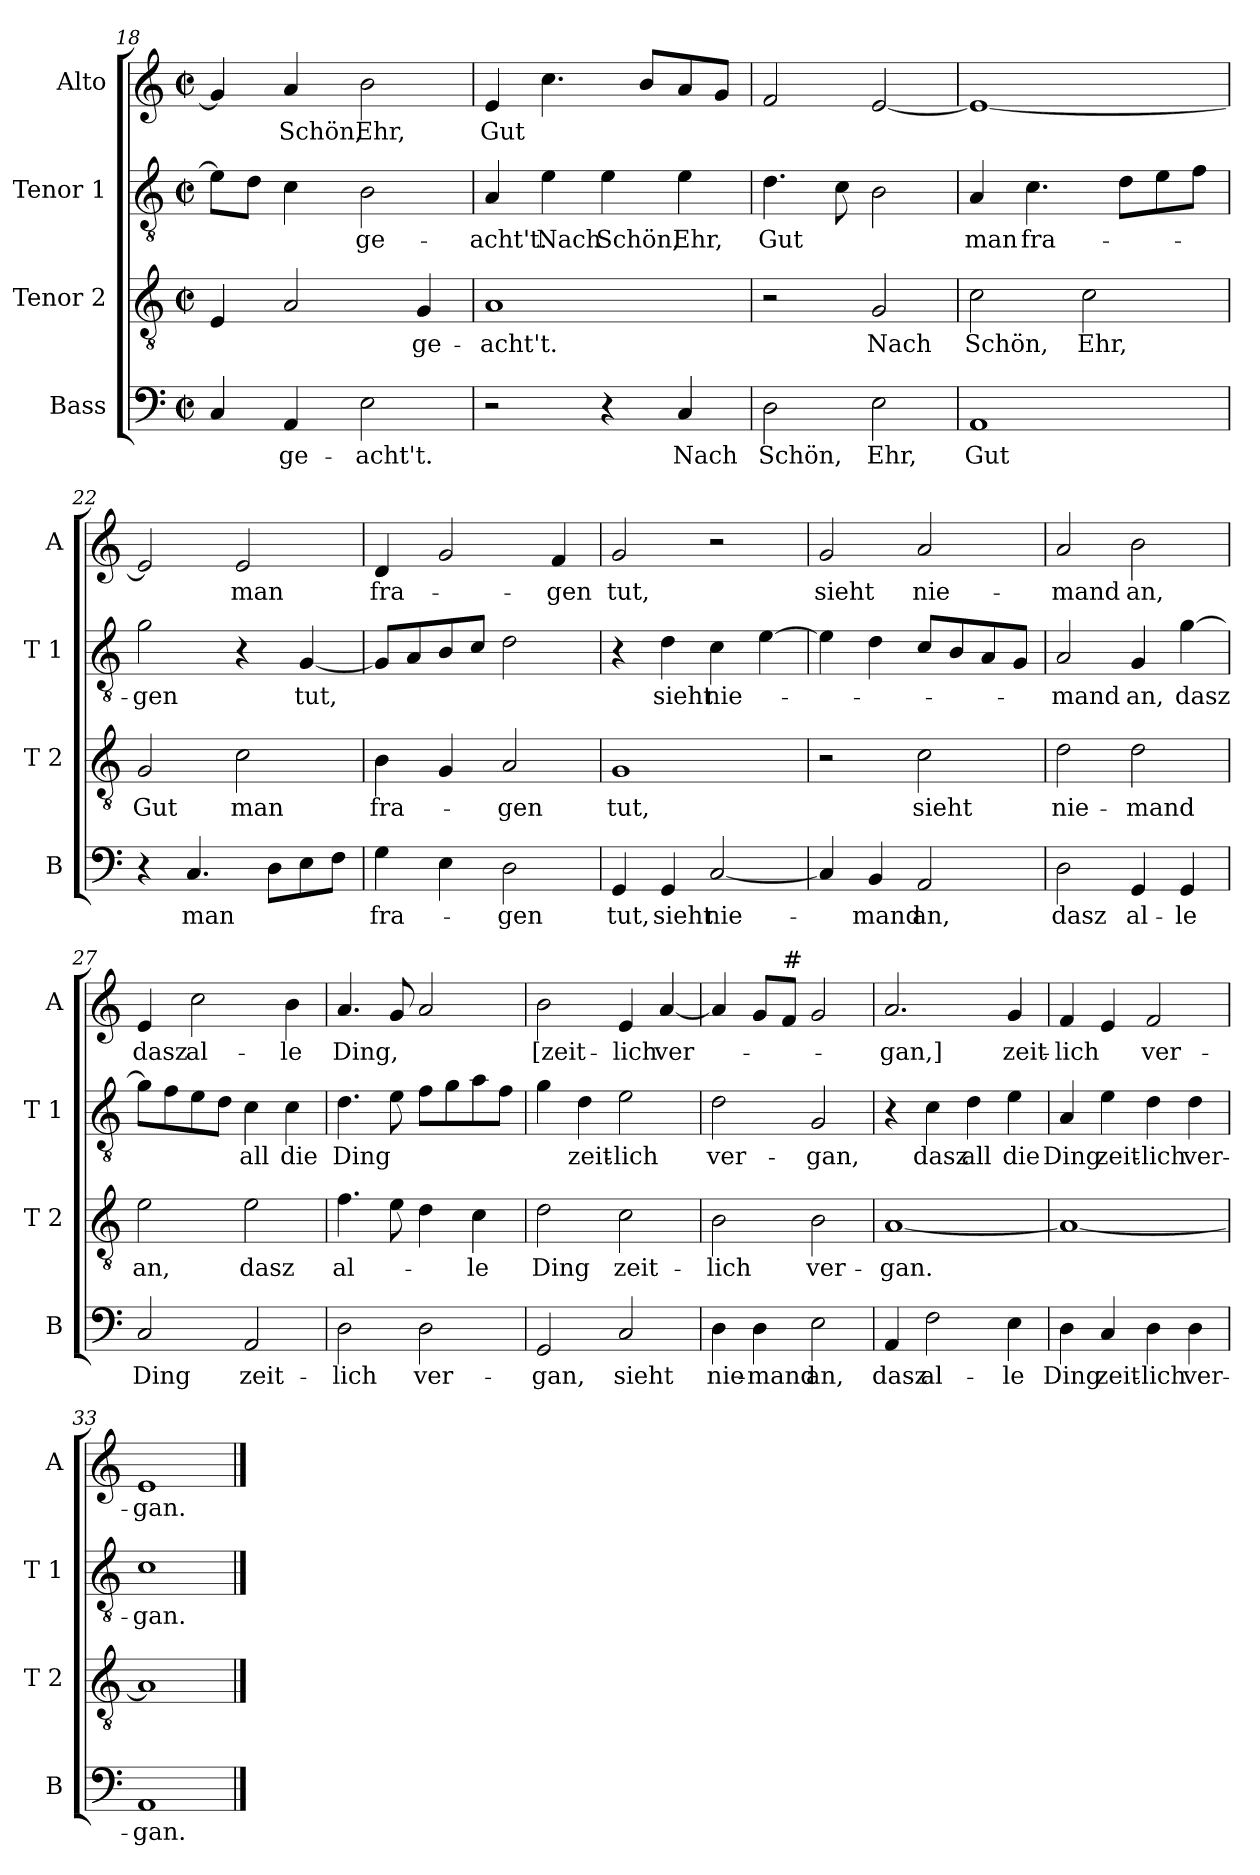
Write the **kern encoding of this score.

**kern	**text	**kern	**text	**kern	**text	**kern	**text
*part4	*part4	*part3	*part3	*part2	*part2	*part1	*part1
*staff4	*staff4	*staff3	*staff3	*staff2	*staff2	*staff1	*staff1
*I"Bass	*	*I"Tenor 2	*	*I"Tenor 1	*	*I"Alto	*
*I'B	*	*I'T 2	*	*I'T 1	*	*I'A	*
!!LO:PB:g=z
*clefF4	*	*clefGv2	*	*clefGv2	*	*clefG2	*
*k[]	*	*k[]	*	*k[]	*	*k[]	*
*C:	*	*C:	*	*C:	*	*C:	*
*M2/2	*	*M2/2	*	*M2/2	*	*M2/2	*
*met(c|)	*	*met(c|)	*	*met(c|)	*	*met(c|)	*
=18	=18	=18	=18	=18	=18	=18	=18
4C/	.	4E/	.	8e\L]	.	4g/]	.
.	.	.	.	8d\J	.	.	.
!	!LO:LY:b	!	!	!	!	!	!LO:LY:b
4AA/	-ge-	2A/	.	4c\	.	4a/	Schön,
!	!LO:LY:b	!	!	!	!LO:LY:b	!	!LO:LY:b
2E\	-acht't.	.	.	2B\	ge-	2b\	Ehr,
!	!	!	!LO:LY:b	!	!	!	!
.	.	4G/	ge-	.	.	.	.
=19	=19	=19	=19	=19	=19	=19	=19
!	!	!	!LO:LY:b	!	!LO:LY:b	!	!LO:LY:b
2r	.	1A	-acht't.	4A/	-acht't.	4e/	Gut
!	!	!	!	!	!LO:LY:b	!	!
.	.	.	.	4e\	Nach	4.cc\	.
!	!	!	!	!	!LO:LY:b	!	!
4r	.	.	.	4e\	Schön,	.	.
.	.	.	.	.	.	8b/L	.
!	!LO:LY:b	!	!	!	!LO:LY:b	!	!
4C/	Nach	.	.	4e\	Ehr,	8a/	.
.	.	.	.	.	.	8g/J	.
=20	=20	=20	=20	=20	=20	=20	=20
!	!LO:LY:b	!	!	!	!LO:LY:b	!	!
2D\	Schön,	2r	.	4.d\	Gut	2f/	.
.	.	.	.	8c\	.	.	.
!	!LO:LY:b	!	!LO:LY:b	!	!	!	!
2E\	Ehr,	2G/	Nach	2B\	.	[2e/	.
=21	=21	=21	=21	=21	=21	=21	=21
!	!LO:LY:b	!	!LO:LY:b	!	!LO:LY:b	!	!
1AA	Gut	2c\	Schön,	4A/	man	1e_	.
!	!	!	!	!	!LO:LY:b	!	!
.	.	.	.	4.c\	fra-	.	.
!	!	!	!LO:LY:b	!	!	!	!
.	.	2c\	Ehr,	.	.	.	.
.	.	.	.	8d\L	.	.	.
.	.	.	.	8e\	.	.	.
.	.	.	.	8f\J	.	.	.
=22	=22	=22	=22	=22	=22	=22	=22
!	!	!	!LO:LY:b	!	!LO:LY:b	!	!
4r	.	2G/	Gut	2g\	-gen	2e/]	.
!	!LO:LY:b	!	!	!	!	!	!
4.C/	man	.	.	.	.	.	.
!	!	!	!LO:LY:b	!	!	!	!LO:LY:b
.	.	2c\	man	4r	.	2e/	man
8D\L	.	.	.	.	.	.	.
!	!	!	!	!	!LO:LY:b	!	!
8E\	.	.	.	[4G/	tut,	.	.
8F\J	.	.	.	.	.	.	.
=23	=23	=23	=23	=23	=23	=23	=23
!	!LO:LY:b	!	!LO:LY:b	!	!	!	!LO:LY:b
4G\	fra-	4B\	fra-	8G/L]	.	4d/	fra-
.	.	.	.	8A/	.	.	.
4E\	.	4G/	.	8B/	.	2g/	.
.	.	.	.	8c/J	.	.	.
!	!LO:LY:b	!	!LO:LY:b	!	!	!	!
2D\	-gen	2A/	-gen	2d\	.	.	.
!	!	!	!	!	!	!	!LO:LY:b
.	.	.	.	.	.	4f/	-gen
!!LO:LB:g=z
=24	=24	=24	=24	=24	=24	=24	=24
!	!LO:LY:b	!	!LO:LY:b	!	!	!	!LO:LY:b
4GG/	tut,	1G	tut,	4r	.	2g/	tut,
!	!LO:LY:b	!	!	!	!LO:LY:b	!	!
4GG/	sieht	.	.	4d\	sieht	.	.
!	!LO:LY:b	!	!	!	!LO:LY:b	!	!
[2C/	nie-	.	.	4c\	nie-	2r	.
.	.	.	.	[4e\	.	.	.
=25	=25	=25	=25	=25	=25	=25	=25
!	!	!	!	!	!	!	!LO:LY:b
4C/]	.	2r	.	4e\]	.	2g/	sieht
!	!LO:LY:b	!	!	!	!	!	!
4BB/	-mand	.	.	4d\	.	.	.
!	!LO:LY:b	!	!LO:LY:b	!	!	!	!LO:LY:b
2AA/	an,	2c\	sieht	8c/L	.	2a/	nie-
.	.	.	.	8B/	.	.	.
.	.	.	.	8A/	.	.	.
.	.	.	.	8G/J	.	.	.
=26	=26	=26	=26	=26	=26	=26	=26
!	!LO:LY:b	!	!LO:LY:b	!	!LO:LY:b	!	!LO:LY:b
2D\	dasz	2d\	nie-	2A/	-mand	2a/	-mand
!	!LO:LY:b	!	!LO:LY:b	!	!LO:LY:b	!	!LO:LY:b
4GG/	al-	2d\	-mand	4G/	an,	2b\	an,
!	!LO:LY:b	!	!	!	!LO:LY:b	!	!
4GG/	-le	.	.	[4g\	dasz	.	.
=27	=27	=27	=27	=27	=27	=27	=27
!	!LO:LY:b	!	!LO:LY:b	!	!	!	!LO:LY:b
2C/	Ding	2e\	an,	8g\L]	.	4e/	dasz
.	.	.	.	8f\	.	.	.
!	!	!	!	!	!	!	!LO:LY:b
.	.	.	.	8e\	.	2cc\	al-
.	.	.	.	8d\J	.	.	.
!	!LO:LY:b	!	!LO:LY:b	!	!LO:LY:b	!	!
2AA/	zeit-	2e\	dasz	4c\	all	.	.
!	!	!	!	!	!LO:LY:b	!	!LO:LY:b
.	.	.	.	4c\	die	4b\	-le
=28	=28	=28	=28	=28	=28	=28	=28
!	!LO:LY:b	!	!LO:LY:b	!	!LO:LY:b	!	!LO:LY:b
2D\	-lich	4.f\	al-	4.d\	Ding	4.a/	Ding,
.	.	8e\	.	8e\	.	8g/	.
!	!LO:LY:b	!	!	!	!	!	!
2D\	ver-	4d\	.	8f\L	.	2a/	.
.	.	.	.	8g\	.	.	.
!	!	!	!LO:LY:b	!	!	!	!
.	.	4c\	-le	8a\	.	.	.
.	.	.	.	8f\J	.	.	.
!!LO:LB:g=z
=29	=29	=29	=29	=29	=29	=29	=29
!	!LO:LY:b	!	!LO:LY:b	!	!	!	!LO:LY:b
2GG/	-gan,	2d\	Ding	4g\	.	2b\	[zeit-
!	!	!	!	!	!LO:LY:b	!	!
.	.	.	.	4d\	zeit-	.	.
!	!LO:LY:b	!	!LO:LY:b	!	!LO:LY:b	!	!LO:LY:b
2C/	sieht	2c\	zeit-	2e\	-lich	4e/	-lich
!	!	!	!	!	!	!	!LO:LY:b
.	.	.	.	.	.	[4a/	ver-
=30	=30	=30	=30	=30	=30	=30	=30
!	!LO:LY:b	!	!LO:LY:b	!	!LO:LY:b	!	!
4D\	nie-	2B\	-lich	2d\	ver-	4a/]	.
!	!LO:LY:b	!	!	!	!	!	!
4D\	-mand	.	.	.	.	8g/L	.
!	!	!	!	!	!	!LO:TX:a:t=#	!
.	.	.	.	.	.	8f/J	.
!	!LO:LY:b	!	!LO:LY:b	!	!LO:LY:b	!	!
2E\	an,	2B\	ver-	2G/	-gan,	2g/	.
=31	=31	=31	=31	=31	=31	=31	=31
!	!LO:LY:b	!	!LO:LY:b	!	!	!	!LO:LY:b
4AA/	dasz	[1A	-gan.	4r	.	2.a/	-gan,]
!	!LO:LY:b	!	!	!	!LO:LY:b	!	!
2F\	al-	.	.	4c\	dasz	.	.
!	!	!	!	!	!LO:LY:b	!	!
.	.	.	.	4d\	all	.	.
!	!LO:LY:b	!	!	!	!LO:LY:b	!	!LO:LY:b
4E\	-le	.	.	4e\	die	4g/	zeit-
=32	=32	=32	=32	=32	=32	=32	=32
!	!LO:LY:b	!	!	!	!LO:LY:b	!	!LO:LY:b
4D\	Ding	1A_	.	4A/	Ding	4f/	-lich
!	!LO:LY:b	!	!	!	!LO:LY:b	!	!
4C/	zeit-	.	.	4e\	zeit-	4e/	.
!	!LO:LY:b	!	!	!	!LO:LY:b	!	!LO:LY:b
4D\	-lich	.	.	4d\	-lich	2f/	ver-
!	!LO:LY:b	!	!	!	!LO:LY:b	!	!
4D\	ver-	.	.	4d\	ver-	.	.
=33	=33	=33	=33	=33	=33	=33	=33
!	!LO:LY:b	!	!	!	!LO:LY:b	!	!LO:LY:b
1AA	-gan.	1A]	.	1c	-gan.	1e	-gan.
==	==	==	==	==	==	==	==
*-	*-	*-	*-	*-	*-	*-	*-
